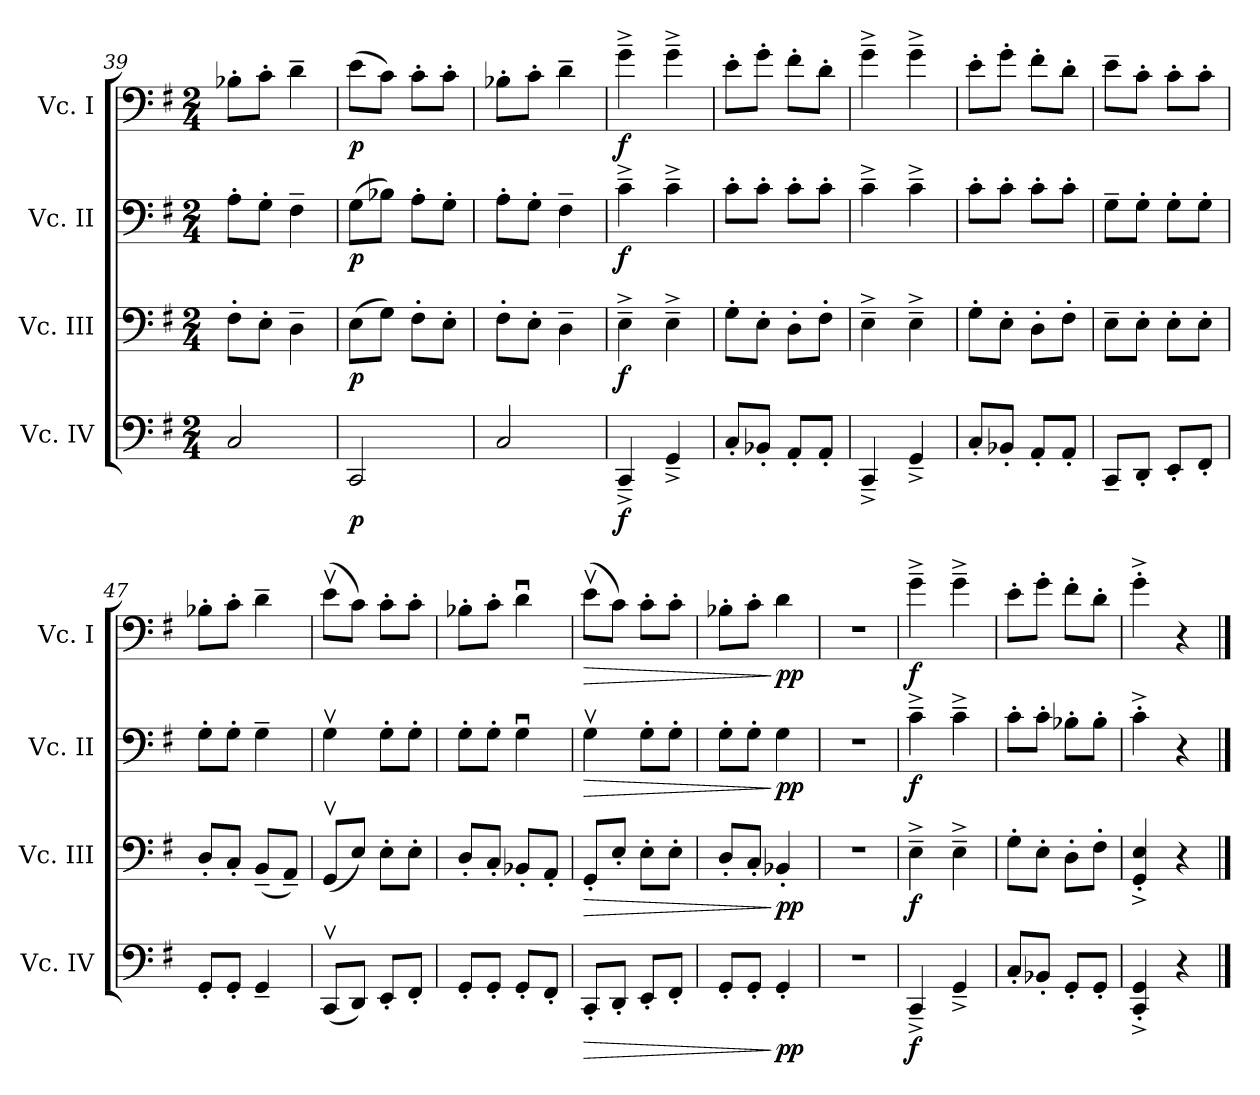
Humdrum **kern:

**kern	**dynam	**kern	**dynam	**kern	**dynam	**kern	**dynam
*part4	*part4	*part3	*part3	*part2	*part2	*part1	*part1
*staff4	*staff4	*staff3	*staff3	*staff2	*staff2	*staff1	*staff1
*I"Vc. IV	*	*I"Vc. III	*	*I"Vc. II	*	*I"Vc. I	*
*I'Vc. IV	*	*I'Vc. III	*	*I'Vc. II	*	*I'Vc. I	*
*clefF4	*	*clefF4	*	*clefF4	*	*clefF4	*
*k[f#]	*	*k[f#]	*	*k[f#]	*	*k[f#]	*
*M2/4	*	*M2/4	*	*M2/4	*	*M2/4	*
=39	=39	=39	=39	=39	=39	=39	=39
2C/	.	8F#'\L	.	8A'\L	.	8B-X'\L	.
.	.	8E'\J	.	8G'\J	.	8c'\J	.
.	.	4D~\	.	4F#~\	.	4d~\	.
=40	=40	=40	=40	=40	=40	=40	=40
!	!LO:DY:b	!	!LO:DY:b	!	!LO:DY:b	!	!LO:DY:b
2CC/	p	(>8E\L	p	(8G\L	p	(>8e\L	p
.	.	8G\J)	.	8B-X\J)	.	8c\J)	.
.	.	8F#'\L	.	8A'\L	.	8c'\L	.
.	.	8E'\J	.	8G'\J	.	8c'\J	.
=41	=41	=41	=41	=41	=41	=41	=41
2C/	.	8F#'\L	.	8A'\L	.	8B-X'\L	.
.	.	8E'\J	.	8G'\J	.	8c'\J	.
.	.	4D~\	.	4F#~\	.	4d~\	.
!!LO:LB:g=z
=42	=42	=42	=42	=42	=42	=42	=42
!	!LO:DY:b	!	!LO:DY:b	!	!LO:DY:b	!	!LO:DY:b
4CC^~/	f	4E^~\	f	4c^~\	f	4g^~\	f
4GG^~/	.	4E^~\	.	4c^~\	.	4g^~\	.
=43	=43	=43	=43	=43	=43	=43	=43
8C'/L	.	8G'\L	.	8c'\L	.	8e'\L	.
8BB-X'/J	.	8E'\J	.	8c'\J	.	8g'\J	.
8AA'/L	.	8D'\L	.	8c'\L	.	8f#'\L	.
8AA'/J	.	8F#'\J	.	8c'\J	.	8d'\J	.
=44	=44	=44	=44	=44	=44	=44	=44
4CC~^/	.	4E~^\	.	4c~^\	.	4g~^\	.
4GG~^/	.	4E~^\	.	4c~^\	.	4g~^\	.
=45	=45	=45	=45	=45	=45	=45	=45
8C'/L	.	8G'\L	.	8c'\L	.	8e'\L	.
8BB-X'/J	.	8E'\J	.	8c'\J	.	8g'\J	.
8AA'/L	.	8D'\L	.	8c'\L	.	8f#'\L	.
8AA'/J	.	8F#'\J	.	8c'\J	.	8d'\J	.
=46	=46	=46	=46	=46	=46	=46	=46
!	!LO:DY:b	!	!LO:DY:b	!	!LO:DY:b	!	!LO:DY:b
8CC~/L	other-dynamics	8E~\L	other-dynamics	8G~\L	other-dynamics	8e~\L	other-dynamics
8DD'/J	.	8E'\J	.	8G'\J	.	8c'\J	.
8EE'/L	.	8E'\L	.	8G'\L	.	8c'\L	.
8FF#'/J	.	8E'\J	.	8G'\J	.	8c'\J	.
=47	=47	=47	=47	=47	=47	=47	=47
8GG'/L	.	8D'/L	.	8G'\L	.	8B-X'\L	.
8GG'/J	.	8C'/J	.	8G'\J	.	8c'\J	.
4GG~/	.	(8BB~/L	.	4G~\	.	4d~\	.
.	.	8AA~/J)	.	.	.	.	.
!!LO:LB:g=z
=48	=48	=48	=48	=48	=48	=48	=48
(8CCv/L	.	(8GGv/L	.	4Gv\	.	(>8ev\L	.
8DD/J)	.	8E/J)	.	.	.	8c\J)	.
8EE'/L	.	8E'\L	.	8G'\L	.	8c'\L	.
8FF#'/J	.	8E'\J	.	8G'\J	.	8c'\J	.
=49	=49	=49	=49	=49	=49	=49	=49
8GG'/L	.	8D'/L	.	8G'\L	.	8B-X'\L	.
8GG'/J	.	8C'/J	.	8G'\J	.	8c'\J	.
8GG'/L	.	8BB-X'/L	.	4Gu\	.	4du\	.
8FF#'/J	.	8AA'/J	.	.	.	.	.
=50	=50	=50	=50	=50	=50	=50	=50
!	!LO:HP:b	!	!LO:HP:b	!	!LO:HP:b	!	!LO:HP:b
8CC'/L	>	8GG'/L	>	4Gv\	>	(>8ev\L	>
8DD'/J	.	8E'/J	.	.	.	8c\J)	.
8EE'/L	.	8E'\L	.	8G'\L	.	8c'\L	.
8FF#'/J	.	8E'\J	.	8G'\J	.	8c'\J	.
=51	=51	=51	=51	=51	=51	=51	=51
8GG'/L	.	8D'/L	.	8G'\L	.	8B-X'\L	.
8GG'/J	.	8C'/J	.	8G'\J	.	8c'\J	.
!	!LO:DY:n=1:b	!	!LO:DY:n=1:b	!	!LO:DY:n=1:b	!	!LO:DY:n=1:b
4GG'/	] pp	4BB-X'/	] pp	4G\	] pp	4d\	] pp
=52	=52	=52	=52	=52	=52	=52	=52
2r	.	2r	.	2r	.	2r	.
=53	=53	=53	=53	=53	=53	=53	=53
!	!LO:DY:b	!	!LO:DY:b	!	!LO:DY:b	!	!LO:DY:b
4CC^~/	f	4E^~\	f	4c^~\	f	4g^~\	f
4GG^~/	.	4E^~\	.	4c^~\	.	4g^~\	.
=54	=54	=54	=54	=54	=54	=54	=54
8C'/L	.	8G'\L	.	8c'\L	.	8e'\L	.
8BB-X'/J	.	8E'\J	.	8c'\J	.	8g'\J	.
8GG'/L	.	8D'\L	.	8B-X'\L	.	8f#'\L	.
8GG'/J	.	8F#'\J	.	8B-'\J	.	8d'\J	.
=55	=55	=55	=55	=55	=55	=55	=55
4CC/^' 4GG/^'	.	4GG/^' 4E/^'	.	4c^'\	.	4g^'\	.
4r	.	4r	.	4r	.	4r	.
==	==	==	==	==	==	==	==
*-	*-	*-	*-	*-	*-	*-	*-
